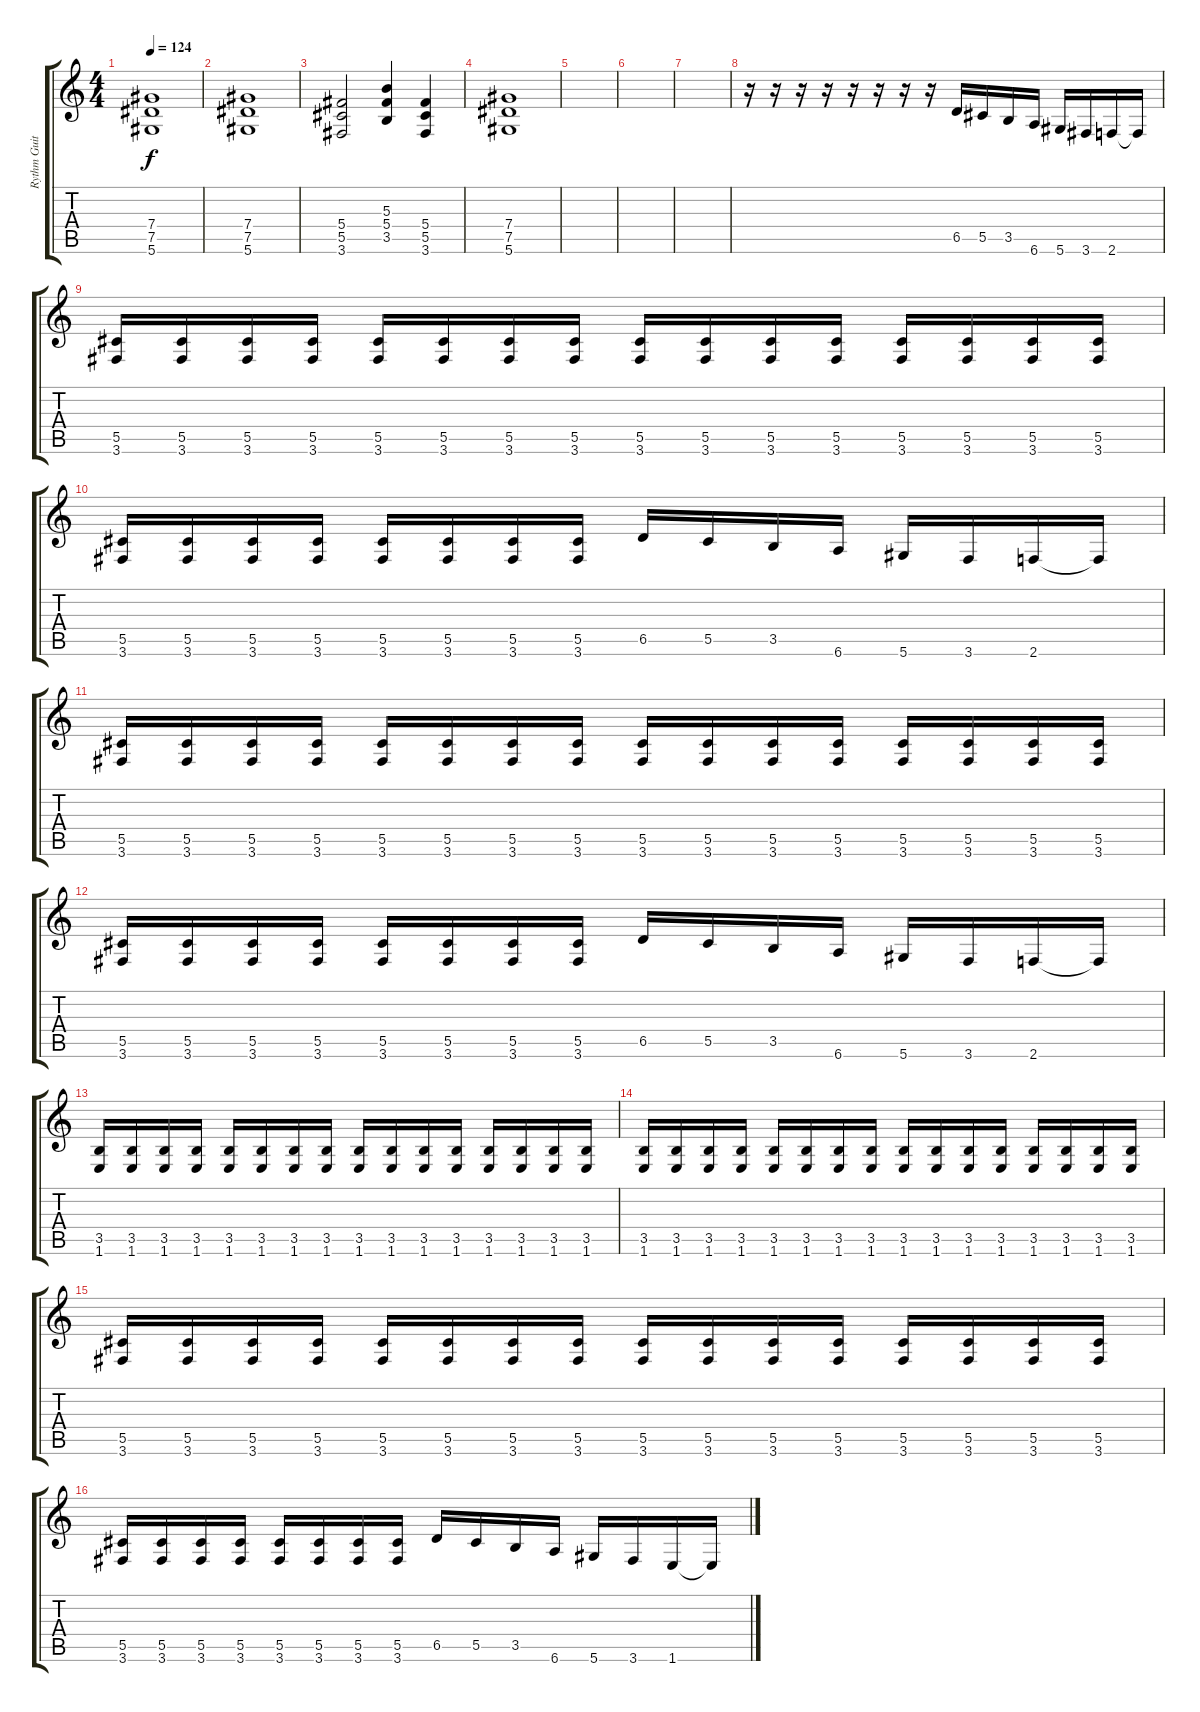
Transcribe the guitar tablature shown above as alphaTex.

\track ("Rythm Guitar" "Rythm Guit") {instrument distortionguitar}
\staff {score tabs}
\tuning (Eb4 Bb3 Gb3 Db3 Ab2 Eb2) {hide}
\ts (4 4)
\tempo 124
\clef g2
\ks c
(7.4 7.5 5.6).1{dy f} |
(7.4 7.5 5.6).1 |
(5.4 5.5 3.6).2 (5.3 5.4 3.5).4 (5.4 5.5 3.6).4 |
(7.4 7.5 5.6).1 |
|
|
|
r.16 r.16 r.16 r.16 r.16 r.16 r.16 r.16 6.5.16 5.5.16 3.5.16 6.6.16 5.6.16 3.6.16 2.6.16 2.6{t}.16 |
(5.5 3.6).16 (5.5 3.6).16 (5.5 3.6).16 (5.5 3.6).16 (5.5 3.6).16 (5.5 3.6).16 (5.5 3.6).16 (5.5 3.6).16 (5.5 3.6).16 (5.5 3.6).16 (5.5 3.6).16 (5.5 3.6).16 (5.5 3.6).16 (5.5 3.6).16 (5.5 3.6).16 (5.5 3.6).16 |
(5.5 3.6).16 (5.5 3.6).16 (5.5 3.6).16 (5.5 3.6).16 (5.5 3.6).16 (5.5 3.6).16 (5.5 3.6).16 (5.5 3.6).16 6.5.16 5.5.16 3.5.16 6.6.16 5.6.16 3.6.16 2.6.16 2.6{t}.16 |
(5.5 3.6).16 (5.5 3.6).16 (5.5 3.6).16 (5.5 3.6).16 (5.5 3.6).16 (5.5 3.6).16 (5.5 3.6).16 (5.5 3.6).16 (5.5 3.6).16 (5.5 3.6).16 (5.5 3.6).16 (5.5 3.6).16 (5.5 3.6).16 (5.5 3.6).16 (5.5 3.6).16 (5.5 3.6).16 |
(5.5 3.6).16 (5.5 3.6).16 (5.5 3.6).16 (5.5 3.6).16 (5.5 3.6).16 (5.5 3.6).16 (5.5 3.6).16 (5.5 3.6).16 6.5.16 5.5.16 3.5.16 6.6.16 5.6.16 3.6.16 2.6.16 2.6{t}.16 |
(3.5 1.6).16 (3.5 1.6).16 (3.5 1.6).16 (3.5 1.6).16 (3.5 1.6).16 (3.5 1.6).16 (3.5 1.6).16 (3.5 1.6).16 (3.5 1.6).16 (3.5 1.6).16 (3.5 1.6).16 (3.5 1.6).16 (3.5 1.6).16 (3.5 1.6).16 (3.5 1.6).16 (3.5 1.6).16 |
(3.5 1.6).16 (3.5 1.6).16 (3.5 1.6).16 (3.5 1.6).16 (3.5 1.6).16 (3.5 1.6).16 (3.5 1.6).16 (3.5 1.6).16 (3.5 1.6).16 (3.5 1.6).16 (3.5 1.6).16 (3.5 1.6).16 (3.5 1.6).16 (3.5 1.6).16 (3.5 1.6).16 (3.5 1.6).16 |
(5.5 3.6).16 (5.5 3.6).16 (5.5 3.6).16 (5.5 3.6).16 (5.5 3.6).16 (5.5 3.6).16 (5.5 3.6).16 (5.5 3.6).16 (5.5 3.6).16 (5.5 3.6).16 (5.5 3.6).16 (5.5 3.6).16 (5.5 3.6).16 (5.5 3.6).16 (5.5 3.6).16 (5.5 3.6).16 |
(5.5 3.6).16 (5.5 3.6).16 (5.5 3.6).16 (5.5 3.6).16 (5.5 3.6).16 (5.5 3.6).16 (5.5 3.6).16 (5.5 3.6).16 6.5.16 5.5.16 3.5.16 6.6.16 5.6.16 3.6.16 1.6.16 1.6{t}.16
